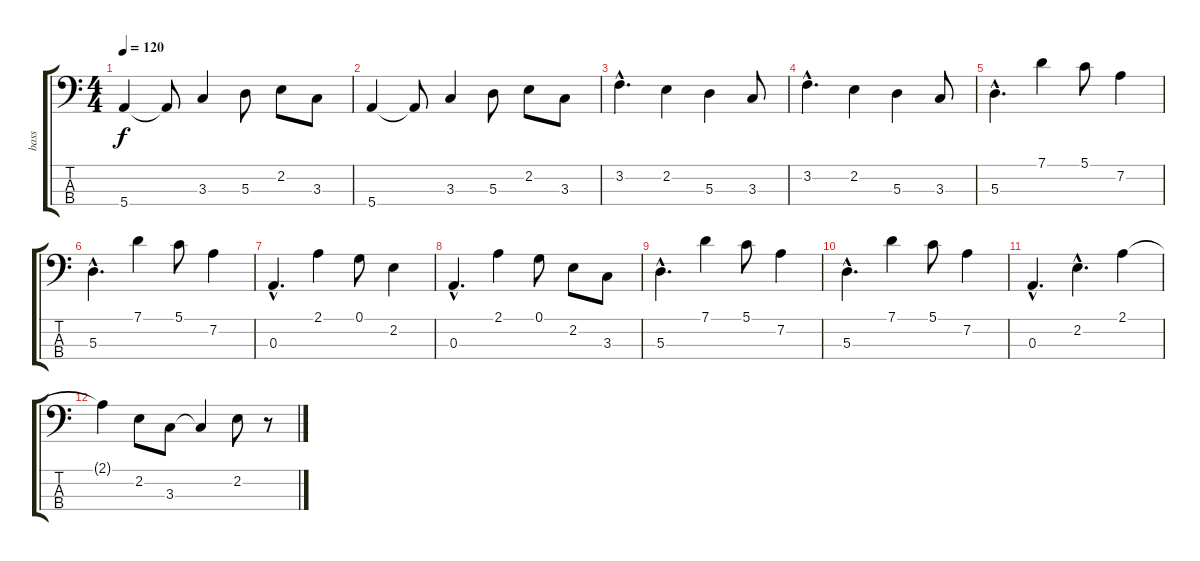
\track ("bass" "bass") {instrument electricbassfinger}
\staff {score tabs}
\tuning (G2 D2 A1 E1) {hide}
\ts (4 4)
\tempo 120
\clef f4
\ks c
5.4.4{dy f} 5.4{t}.8 3.3.4 5.3.8 2.2.8 3.3.8 |
5.4.4 5.4{t}.8 3.3.4 5.3.8 2.2.8 3.3.8 |
3.2{hac}.4{d} 2.2.4 5.3.4 3.3.8 |
3.2{hac}.4{d} 2.2.4 5.3.4 3.3.8 |
5.3{hac}.4{d} 7.1.4 5.1.8 7.2.4 |
5.3{hac}.4{d} 7.1.4 5.1.8 7.2.4 |
0.3{hac}.4{d} 2.1.4 0.1.8 2.2.4 |
0.3{hac}.4{d} 2.1.4 0.1.8 2.2.8 3.3.8 |
5.3{hac}.4{d} 7.1.4 5.1.8 7.2.4 |
5.3{hac}.4{d} 7.1.4 5.1.8 7.2.4 |
0.3{hac}.4{d} 2.2{hac}.4{d} 2.1.4 |
2.1{t}.4 2.2.8 3.3.8 3.3{t}.4 2.2.8 r.8
